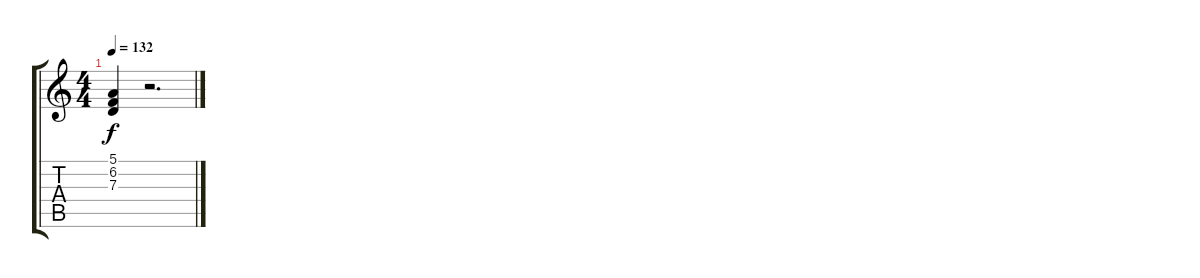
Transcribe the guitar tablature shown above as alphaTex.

\track "" {instrument tremolostrings}
\staff {score tabs}
\tuning (E4 B3 G3 D3 A2 E2) {hide}
\ts (4 4)
\tempo 132
\clef g2
\ks c
(5.1{t} 6.2{t} 7.3{t}).4{dy f} r.2{d}
